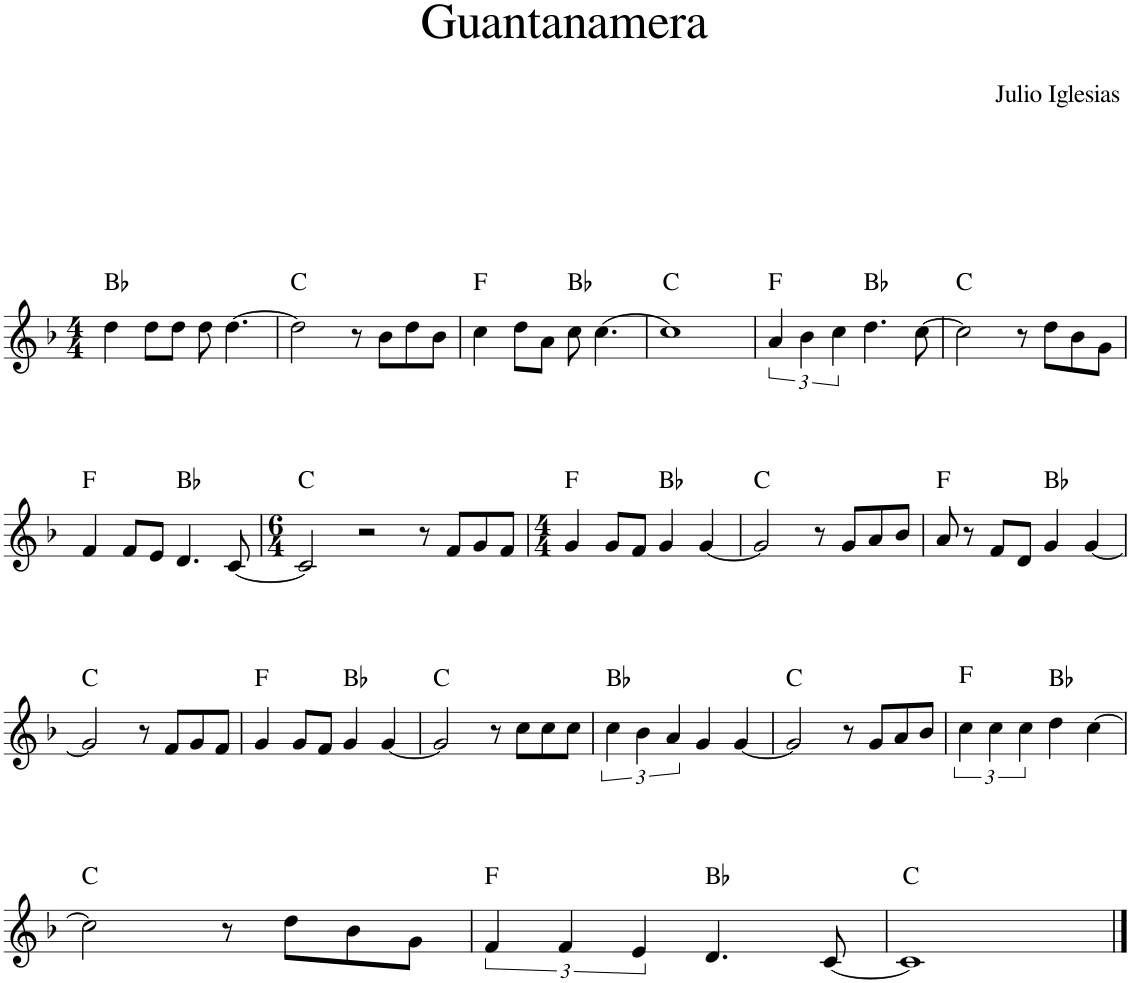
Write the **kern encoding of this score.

**kern	**harte
*part1	*part1
*staff1	*
*I"Piano	*
*I'Pno.	*
*clefG2	*
*k[b-]	*
*M4/4	*
=1	=1
4dd\	Bb:maj
8dd\L	.
8dd\J	.
8dd\	.
[4.dd\	.
=2	=2
2dd\]	C:maj
8r	.
8b-\L	.
8dd\	.
8b-\J	.
=3	=3
4cc\	F:maj
8dd\L	.
8a\J	.
8cc\	Bb:maj
[4.cc\	.
=4	=4
1cc]	C:maj
=5	=5
6a/	F:maj
6b-\	.
6cc\	.
4.dd\	Bb:maj
[8cc\	.
=6	=6
2cc\]	C:maj
8r	.
8dd\L	.
8b-\	.
8g\J	.
!!LO:LB:g=z
=7	=7
4f/	F:maj
8f/L	.
8e/J	.
4.d/	Bb:maj
[8c/	.
=8	=8
*M6/4	*
2c/]	C:maj
2r	.
8r	.
8f/L	.
8g/	.
8f/J	.
=9	=9
*M4/4	*
4g/	F:maj
8g/L	.
8f/J	.
4g/	Bb:maj
[4g/	.
=10	=10
2g/]	C:maj
8r	.
8g/L	.
8a/	.
8b-/J	.
=11	=11
8a/	F:maj
8r	.
8f/L	.
8d/J	.
4g/	Bb:maj
[4g/	.
!!LO:LB:g=z
=12	=12
2g/]	C:maj
8r	.
8f/L	.
8g/	.
8f/J	.
=13	=13
4g/	F:maj
8g/L	.
8f/J	.
4g/	Bb:maj
[4g/	.
=14	=14
2g/]	C:maj
8r	.
8cc\L	.
8cc\	.
8cc\J	.
=15	=15
6cc\	Bb:maj
6b-\	.
6a/	.
4g/	.
[4g/	.
=16	=16
2g/]	C:maj
8r	.
8g/L	.
8a/	.
8b-/J	.
=17	=17
6cc\	F:maj
6cc\	.
6cc\	.
4dd\	Bb:maj
[4cc\	.
!!LO:LB:g=z
=18	=18
2cc\]	C:maj
8r	.
8dd\L	.
8b-\	.
8g\J	.
=19	=19
6f/	F:maj
6f/	.
6e/	.
4.d/	Bb:maj
[8c/	.
=20	=20
1c]	C:maj
==	==
*-	*-
